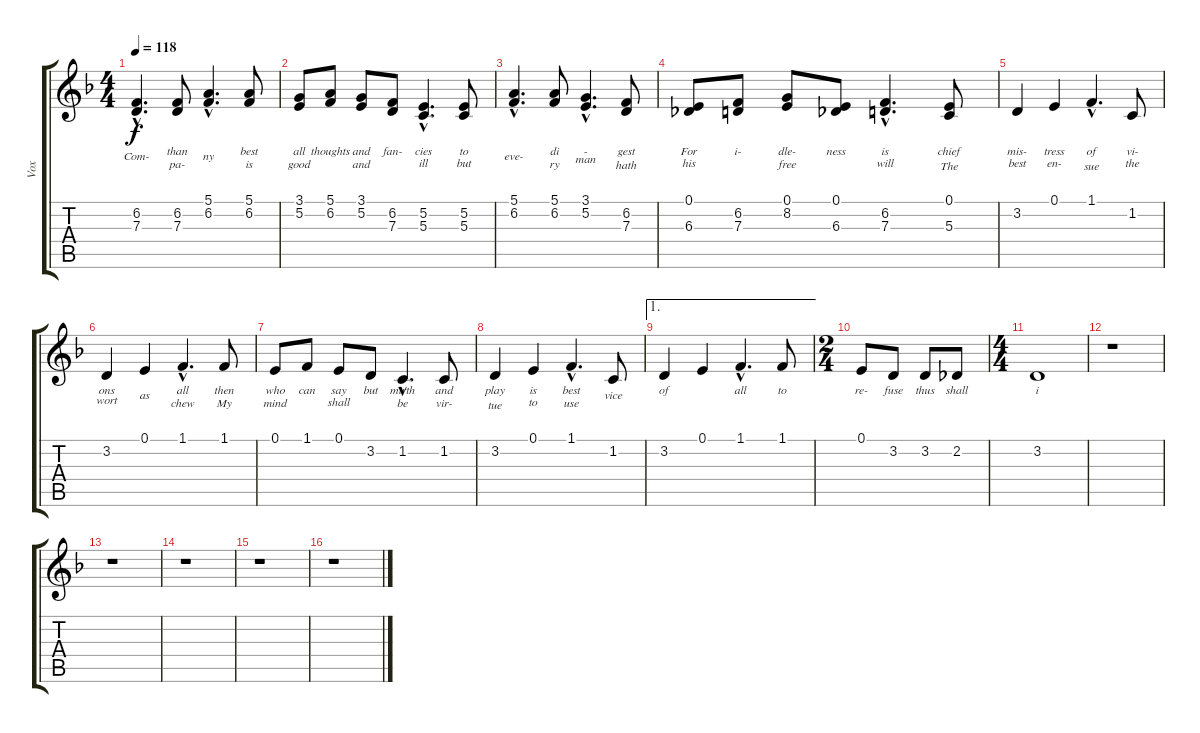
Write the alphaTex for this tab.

\track ("Vox" "Vox") {instrument violin}
\staff {score tabs}
\tuning (E4 B3 G3 D3 A2 E2) {hide}
\ts (4 4)
\tempo 118
\clef g2
\ks dminor
(6.2{hac} 7.3{hac}).4{d lyrics (0 "") lyrics (1 "Com-") lyrics (2 "") lyrics (3 "") lyrics (4 "") dy f} (6.2 7.3).8{lyrics (0 "than") lyrics (1 "pa-") lyrics (2 "") lyrics (3 "") lyrics (4 "")} (5.1{hac} 6.2{hac}).4{d lyrics (0 "") lyrics (1 "ny") lyrics (2 "") lyrics (3 "") lyrics (4 "")} (5.1 6.2).8{lyrics (0 "best") lyrics (1 "is") lyrics (2 "") lyrics (3 "") lyrics (4 "")} |
(3.1 5.2).8{lyrics (0 "all") lyrics (1 "good") lyrics (2 "") lyrics (3 "") lyrics (4 "")} (5.1 6.2).8{lyrics (0 "thoughts") lyrics (1 "") lyrics (2 "") lyrics (3 "") lyrics (4 "")} (3.1 5.2).8{lyrics (0 "and") lyrics (1 "and") lyrics (2 "") lyrics (3 "") lyrics (4 "")} (6.2 7.3).8{lyrics (0 "fan-") lyrics (1 "") lyrics (2 "") lyrics (3 "") lyrics (4 "")} (5.2{hac} 5.3{hac}).4{d lyrics (0 "cies") lyrics (1 "ill") lyrics (2 "") lyrics (3 "") lyrics (4 "")} (5.2 5.3).8{lyrics (0 "to") lyrics (1 "but") lyrics (2 "") lyrics (3 "") lyrics (4 "")} |
(5.1{hac} 6.2{hac}).4{d lyrics (0 "") lyrics (1 "eve-") lyrics (2 "") lyrics (3 "") lyrics (4 "")} (5.1 6.2).8{lyrics (0 "di") lyrics (1 "ry") lyrics (2 "") lyrics (3 "") lyrics (4 "")} (3.1{hac} 5.2{hac}).4{d lyrics (0 "-") lyrics (1 "man") lyrics (2 "") lyrics (3 "") lyrics (4 "")} (6.2 7.3).8{lyrics (0 "gest") lyrics (1 "hath") lyrics (2 "") lyrics (3 "") lyrics (4 "")} |
(0.1 6.3).8{lyrics (0 "For") lyrics (1 "his") lyrics (2 "") lyrics (3 "") lyrics (4 "")} (6.2 7.3).8{lyrics (0 "i-") lyrics (1 "") lyrics (2 "") lyrics (3 "") lyrics (4 "")} (0.1 8.2).8{lyrics (0 "dle-") lyrics (1 "free") lyrics (2 "") lyrics (3 "") lyrics (4 "")} (0.1 6.3).8{lyrics (0 "ness") lyrics (1 "") lyrics (2 "") lyrics (3 "") lyrics (4 "")} (6.2{hac} 7.3{hac}).4{d lyrics (0 "is") lyrics (1 "will") lyrics (2 "") lyrics (3 "") lyrics (4 "")} (0.1 5.3).8{lyrics (0 "chief") lyrics (1 "The") lyrics (2 "") lyrics (3 "") lyrics (4 "")} |
3.2.4{lyrics (0 "mis-") lyrics (1 "best") lyrics (2 "") lyrics (3 "") lyrics (4 "")} 0.1.4{lyrics (0 "tress") lyrics (1 "en-") lyrics (2 "") lyrics (3 "") lyrics (4 "")} 1.1{hac}.4{d lyrics (0 "of") lyrics (1 "sue") lyrics (2 "") lyrics (3 "") lyrics (4 "")} 1.2.8{lyrics (0 "vi-") lyrics (1 "the") lyrics (2 "") lyrics (3 "") lyrics (4 "")} |
3.2.4{lyrics (0 "ons") lyrics (1 "wort") lyrics (2 "") lyrics (3 "") lyrics (4 "")} 0.1.4{lyrics (0 "") lyrics (1 "as") lyrics (2 "") lyrics (3 "") lyrics (4 "")} 1.1{hac}.4{d lyrics (0 "all") lyrics (1 "chew") lyrics (2 "") lyrics (3 "") lyrics (4 "")} 1.1.8{lyrics (0 "then") lyrics (1 "My") lyrics (2 "") lyrics (3 "") lyrics (4 "")} |
0.1.8{lyrics (0 "who") lyrics (1 "mind") lyrics (2 "") lyrics (3 "") lyrics (4 "")} 1.1.8{lyrics (0 "can") lyrics (1 "") lyrics (2 "") lyrics (3 "") lyrics (4 "")} 0.1.8{lyrics (0 "say") lyrics (1 "shall") lyrics (2 "") lyrics (3 "") lyrics (4 "")} 3.2.8{lyrics (0 "but") lyrics (1 "") lyrics (2 "") lyrics (3 "") lyrics (4 "")} 1.2{hac}.4{d lyrics (0 "mirth") lyrics (1 "be") lyrics (2 "") lyrics (3 "") lyrics (4 "")} 1.2.8{lyrics (0 "and") lyrics (1 "vir-") lyrics (2 "") lyrics (3 "") lyrics (4 "")} |
3.2.4{lyrics (0 "play") lyrics (1 "tue") lyrics (2 "") lyrics (3 "") lyrics (4 "")} 0.1.4{lyrics (0 "is") lyrics (1 "to") lyrics (2 "") lyrics (3 "") lyrics (4 "")} 1.1{hac}.4{d lyrics (0 "best") lyrics (1 "use") lyrics (2 "") lyrics (3 "") lyrics (4 "")} 1.2.8{lyrics (0 "") lyrics (1 "vice") lyrics (2 "") lyrics (3 "") lyrics (4 "")} |
\ae 1
3.2.4{lyrics (0 "of") lyrics (1 "") lyrics (2 "") lyrics (3 "") lyrics (4 "")} 0.1.4{lyrics (0 "") lyrics (1 "") lyrics (2 "") lyrics (3 "") lyrics (4 "")} 1.1{hac}.4{d lyrics (0 "all") lyrics (1 "") lyrics (2 "") lyrics (3 "") lyrics (4 "")} 1.1.8{lyrics (0 "to") lyrics (1 "") lyrics (2 "") lyrics (3 "") lyrics (4 "")} |
\ts (2 4)
0.1.8{lyrics (0 "re-") lyrics (1 "") lyrics (2 "") lyrics (3 "") lyrics (4 "")} 3.2.8{lyrics (0 "fuse") lyrics (1 "") lyrics (2 "") lyrics (3 "") lyrics (4 "")} 3.2.8{lyrics (0 "thus") lyrics (1 "") lyrics (2 "") lyrics (3 "") lyrics (4 "")} 2.2.8{lyrics (0 "shall") lyrics (1 "") lyrics (2 "") lyrics (3 "") lyrics (4 "")} |
\ts (4 4)
3.2.1{lyrics (0 "i") lyrics (1 "") lyrics (2 "") lyrics (3 "") lyrics (4 "")} |
r.1 |
r.1 |
r.1 |
r.1 |
r.1
